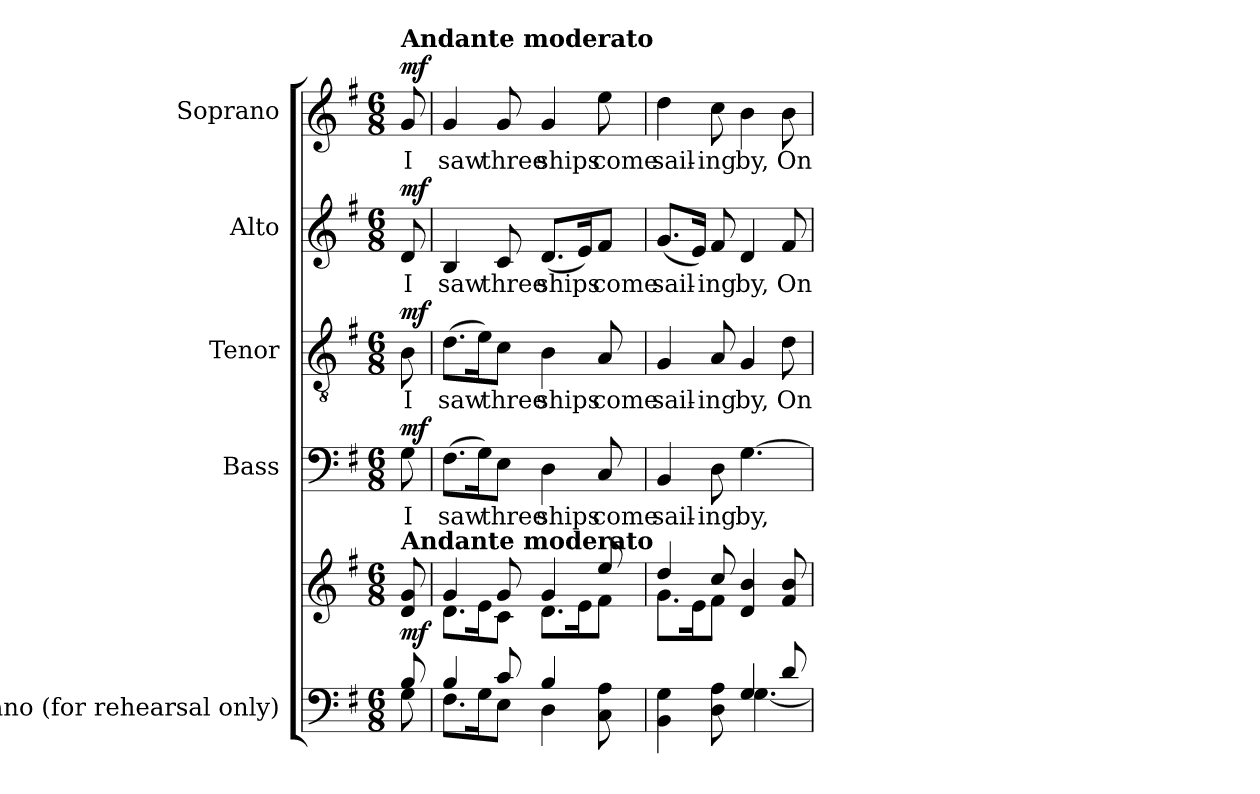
**kern	**kern	**dynam	**kern	**text	**dynam	**kern	**text	**dynam	**kern	**text	**dynam	**kern	**text	**dynam
*part5	*part5	*part5	*part4	*part4	*part4	*part3	*part3	*part3	*part2	*part2	*part2	*part1	*part1	*part1
*staff6	*staff5	*staff5/6	*staff4	*staff4	*staff4	*staff3	*staff3	*staff3	*staff2	*staff2	*staff2	*staff1	*staff1	*staff1
*I"Piano (for rehearsal only)	*	*	*I"Bass	*	*	*I"Tenor	*	*	*I"Alto	*	*	*I"Soprano	*	*
*I'Pno.	*	*	*I'B.	*	*	*I'T.	*	*	*I'A.	*	*	*I'S.	*	*
!!LO:PB:g=z
*clefF4	*clefG2	*	*clefF4	*	*	*clefGv2	*	*	*clefG2	*	*	*clefG2	*	*
*	*	*	*	*	*	*ITrd7c12	*	*	*	*	*	*	*	*
*k[f#]	*k[f#]	*	*k[f#]	*	*	*k[f#]	*	*	*k[f#]	*	*	*k[f#]	*	*
*G:	*G:	*	*G:	*	*	*G:	*	*	*G:	*	*	*G:	*	*
*M6/8	*M6/8	*	*M6/8	*	*	*M6/8	*	*	*M6/8	*	*	*M6/8	*	*
*MM80	*MM80	*	*MM80	*	*	*MM80	*	*	*MM80	*	*	*MM80	*	*
=1	=1	=1	=1	=1	=1	=1	=1	=1	=1	=1	=1	=1	=1	=1
*^	*	*	*	*	*	*	*	*	*	*	*	*	*	*
!	!	!	!	!	!LO:LY:b:color=#000000	!	!	!	!	!	!	!	!	!	!
!	!	!	!	!	!	!	!	!LO:LY:b:color=#000000	!	!	!	!	!	!	!
!	!	!	!	!	!	!	!	!	!	!	!LO:LY:b:color=#000000	!	!	!	!
!	!	!	!	!	!	!	!	!	!	!	!	!	!LO:TX:a:B:t=Andante moderato	!	!
!	!	!LO:TX:a:B:t=Andante moderato	!	!	!	!	!	!	!	!	!	!	!	!	!
!	!	!	!	!	!	!	!	!	!	!	!	!	!	!LO:LY:b:color=#000000	!
8Bi/	8Gi\	8di/ 8gi	mf	8Gi\	I	mf	8BBi\	I	mf	8di/	I	mf	8gi/	I	mf
=2	=2	=2	=2	=2	=2	=2	=2	=2	=2	=2	=2	=2	=2	=2	=2
*	*	*^	*	*	*	*	*	*	*	*	*	*	*	*	*
!	!	!	!	!	!	!LO:LY:b:color=#000000	!	!	!	!	!	!	!	!	!	!
!	!	!	!	!	!	!	!	!	!LO:LY:b:color=#000000	!	!	!	!	!	!	!
!	!	!	!	!	!	!	!	!	!	!	!	!LO:LY:b:color=#000000	!	!	!	!
!	!	!	!	!	!	!	!	!	!	!	!	!	!	!	!LO:LY:b:color=#000000	!
4Bi/	8.F#i\L	4gi/	8.di\L	.	(8.F#i\L	saw	.	(8.Di\L	saw	.	4Bi/	saw	.	4gi/	saw	.
.	16Gi\K	.	16ei\K	.	16Gi\K)	.	.	16Ei\K)	.	.	.	.	.	.	.	.
!	!	!	!	!	!	!LO:LY:b:color=#000000	!	!	!	!	!	!	!	!	!	!
!	!	!	!	!	!	!	!	!	!LO:LY:b:color=#000000	!	!	!	!	!	!	!
!	!	!	!	!	!	!	!	!	!	!	!	!LO:LY:b:color=#000000	!	!	!	!
!	!	!	!	!	!	!	!	!	!	!	!	!	!	!	!LO:LY:b:color=#000000	!
8ci/	8Ei\J	8gi/	8ci\J	.	8Ei\J	three	.	8Ci\J	three	.	8ci/	three	.	8gi/	three	.
!	!	!	!	!	!	!LO:LY:b:color=#000000	!	!	!	!	!	!	!	!	!	!
!	!	!	!	!	!	!	!	!	!LO:LY:b:color=#000000	!	!	!	!	!	!	!
!	!	!	!	!	!	!	!	!	!	!	!	!LO:LY:b:color=#000000	!	!	!	!
!	!	!	!	!	!	!	!	!	!	!	!	!	!	!	!LO:LY:b:color=#000000	!
4Bi/	4Di\	4gi/	8.di\L	.	4Di\	ships	.	4BBi\	ships	.	(8.di/L	ships	.	4gi/	ships	.
.	.	.	16ei\K	.	.	.	.	.	.	.	16ei/K)	.	.	.	.	.
!	!	!	!	!	!	!LO:LY:b:color=#000000	!	!	!	!	!	!	!	!	!	!
!	!	!	!	!	!	!	!	!	!LO:LY:b:color=#000000	!	!	!	!	!	!	!
!	!	!	!	!	!	!	!	!	!	!	!	!LO:LY:b:color=#000000	!	!	!	!
!	!	!	!	!	!	!	!	!	!	!	!	!	!	!	!LO:LY:b:color=#000000	!
8ryy	8Ci\ 8Ai	8eei/	8f#i\J	.	8Ci/	come	.	8AAi/	come	.	8f#i/J	come	.	8eei\	come	.
=3	=3	=3	=3	=3	=3	=3	=3	=3	=3	=3	=3	=3	=3	=3	=3	=3
!	!	!	!	!	!	!LO:LY:b:color=#000000	!	!	!	!	!	!	!	!	!	!
!	!	!	!	!	!	!	!	!	!LO:LY:b:color=#000000	!	!	!	!	!	!	!
!	!	!	!	!	!	!	!	!	!	!	!	!LO:LY:b:color=#000000	!	!	!	!
!	!	!	!	!	!	!	!	!	!	!	!	!	!	!	!LO:LY:b:color=#000000	!
4.ryy	4BBi\ 4Gi	4ddi/	8.gi\L	.	4BBi/	sail-	.	4GGi/	sail-	.	(8.gi/L	sail-	.	4ddi\	sail-	.
.	.	.	16ei\K	.	.	.	.	.	.	.	16ei/Jk)	.	.	.	.	.
!	!	!	!	!	!	!LO:LY:b:color=#000000	!	!	!	!	!	!	!	!	!	!
!	!	!	!	!	!	!	!	!	!LO:LY:b:color=#000000	!	!	!	!	!	!	!
!	!	!	!	!	!	!	!	!	!	!	!	!LO:LY:b:color=#000000	!	!	!	!
!	!	!	!	!	!	!	!	!	!	!	!	!	!	!	!LO:LY:b:color=#000000	!
.	8Di\ 8Ai	8cci/	8f#i\J	.	8Di\	-ing	.	8AAi/	-ing	.	8f#i/	-ing	.	8cci\	-ing	.
!	!	!	!	!	!	!LO:LY:b:color=#000000	!	!	!	!	!	!	!	!	!	!
!	!	!	!	!	!	!	!	!	!LO:LY:b:color=#000000	!	!	!	!	!	!	!
!	!	!	!	!	!	!	!	!	!	!	!	!LO:LY:b:color=#000000	!	!	!	!
!	!	!	!	!	!	!	!	!	!	!	!	!	!	!	!LO:LY:b:color=#000000	!
4Gi/	[4.Gi\	4di/ 4bi	4.ryy	.	[4.Gi\	by,	.	4GGi/	by,	.	4di/	by,	.	4bi\	by,	.
!	!	!	!	!	!	!	!	!	!LO:LY:b:color=#000000	!	!	!	!	!	!	!
!	!	!	!	!	!	!	!	!	!	!	!	!LO:LY:b:color=#000000	!	!	!	!
!	!	!	!	!	!	!	!	!	!	!	!	!	!	!	!LO:LY:b:color=#000000	!
8di/	.	8f#i/ 8bi	.	.	.	.	.	8Di\	On	.	8f#i/	On	.	8bi\	On	.
*v	*v	*	*	*	*	*	*	*	*	*	*	*	*	*	*	*
*	*v	*v	*	*	*	*	*	*	*	*	*	*	*	*	*
=	=	=	=	=	=	=	=	=	=	=	=	=	=	=
*-	*-	*-	*-	*-	*-	*-	*-	*-	*-	*-	*-	*-	*-	*-
